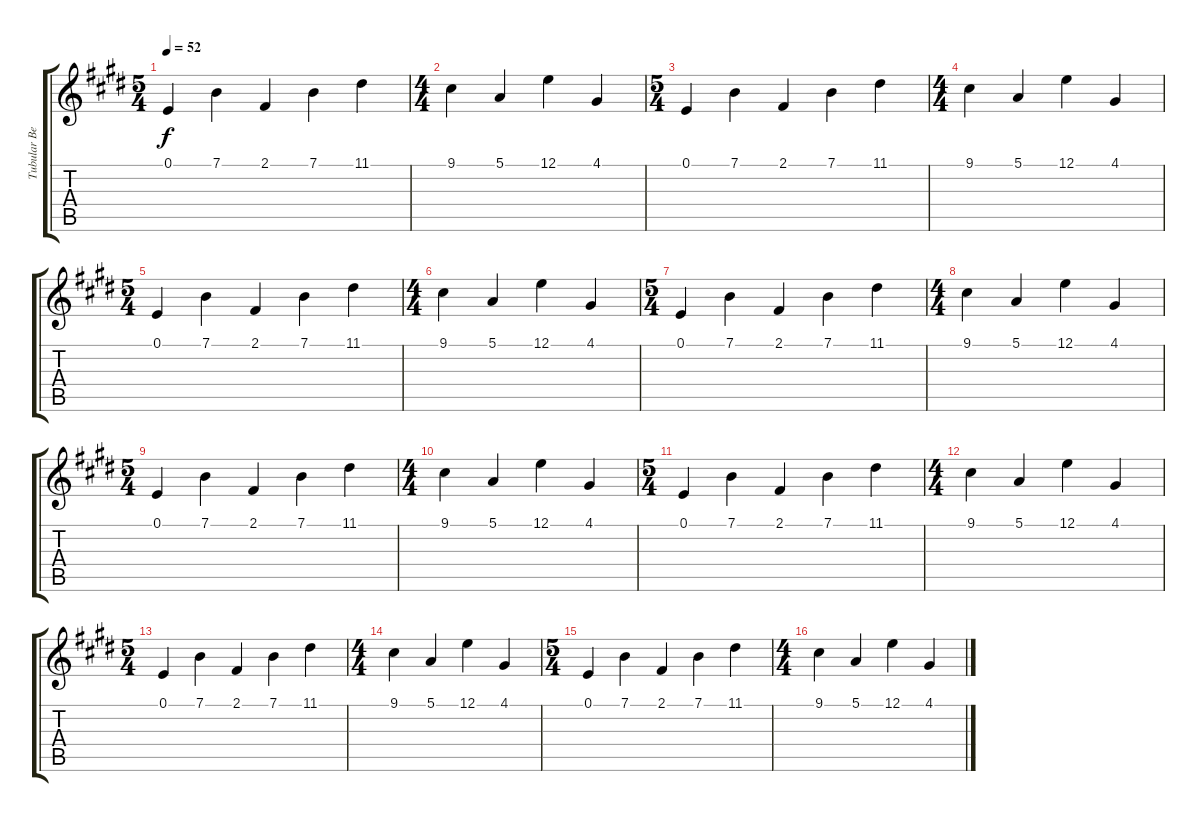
\track ("Tubular Bells" "Tubular Be") {instrument tubularbells}
\staff {score tabs}
\tuning (E4 B3 G3 D3 A2 E2) {hide}
\ts (5 4)
\tempo 52
\clef g2
\ks e
0.1.4{dy f} 7.1.4 2.1.4 7.1.4 11.1.4 |
\ts (4 4)
9.1.4 5.1.4 12.1.4 4.1.4 |
\ts (5 4)
0.1.4 7.1.4 2.1.4 7.1.4 11.1.4 |
\ts (4 4)
9.1.4 5.1.4 12.1.4 4.1.4 |
\ts (5 4)
0.1.4 7.1.4 2.1.4 7.1.4 11.1.4 |
\ts (4 4)
9.1.4 5.1.4 12.1.4 4.1.4 |
\ts (5 4)
0.1.4 7.1.4 2.1.4 7.1.4 11.1.4 |
\ts (4 4)
9.1.4 5.1.4 12.1.4 4.1.4 |
\ts (5 4)
0.1.4 7.1.4 2.1.4 7.1.4 11.1.4 |
\ts (4 4)
9.1.4 5.1.4 12.1.4 4.1.4 |
\ts (5 4)
0.1.4 7.1.4 2.1.4 7.1.4 11.1.4 |
\ts (4 4)
9.1.4 5.1.4 12.1.4 4.1.4 |
\ts (5 4)
0.1.4 7.1.4 2.1.4 7.1.4 11.1.4 |
\ts (4 4)
9.1.4 5.1.4 12.1.4 4.1.4 |
\ts (5 4)
0.1.4 7.1.4 2.1.4 7.1.4 11.1.4 |
\ts (4 4)
9.1.4 5.1.4 12.1.4 4.1.4
